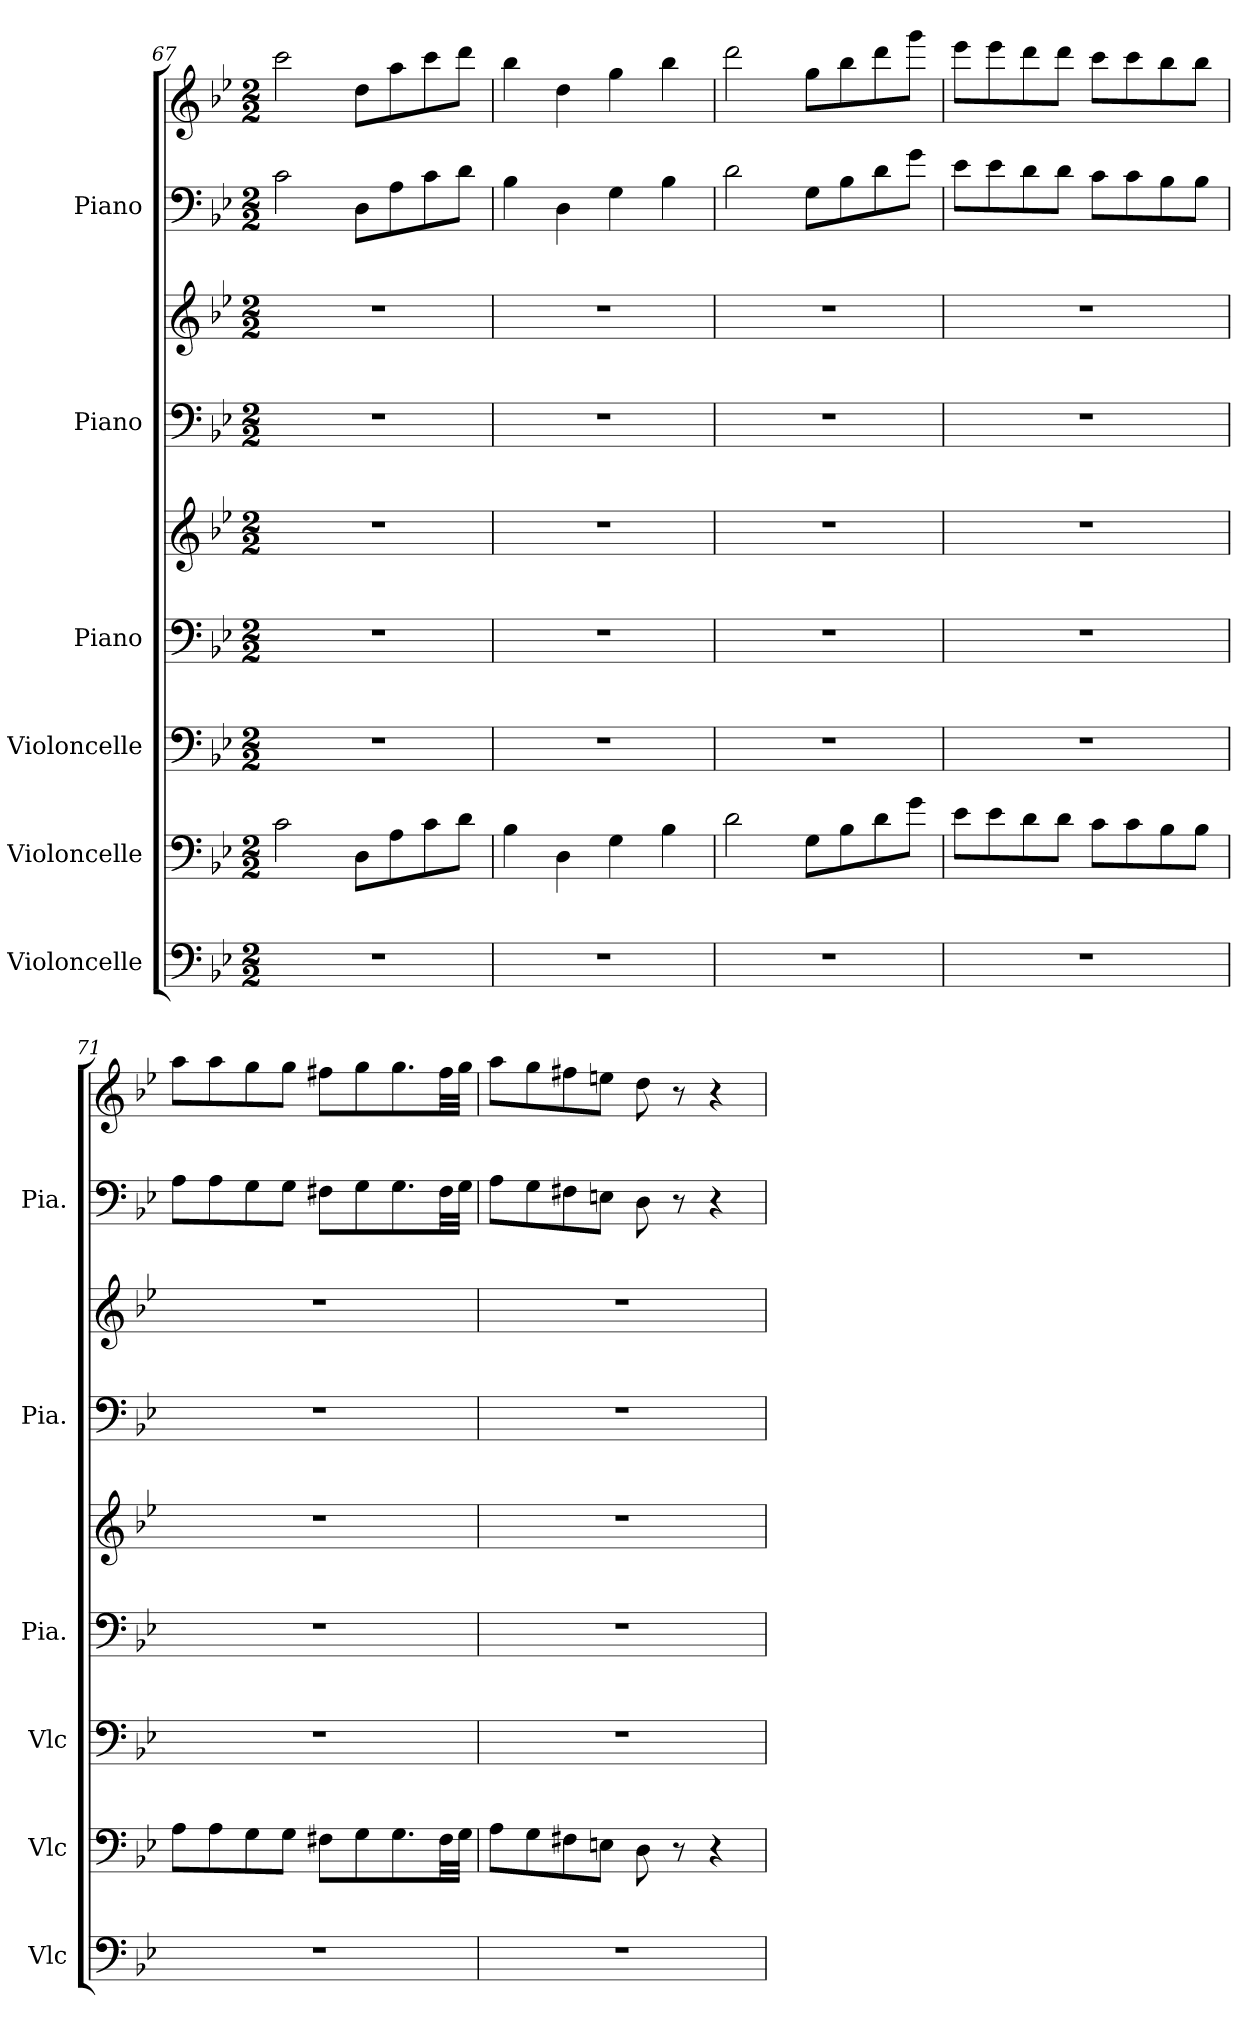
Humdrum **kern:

**kern	**kern	**kern	**kern	**kern	**kern	**kern	**kern	**kern
*part6	*part5	*part4	*part3	*part3	*part2	*part2	*part1	*part1
*staff9	*staff8	*staff7	*staff6	*staff5	*staff4	*staff3	*staff2	*staff1
*I"Violoncelle	*I"Violoncelle	*I"Violoncelle	*I"Piano	*	*I"Piano	*	*I"Piano	*
*I'Vlc	*I'Vlc	*I'Vlc	*I'Pia.	*	*I'Pia.	*	*I'Pia.	*
*clefF4	*clefF4	*clefF4	*clefF4	*clefG2	*clefF4	*clefG2	*clefF4	*clefG2
*k[b-e-]	*k[b-e-]	*k[b-e-]	*k[b-e-]	*k[b-e-]	*k[b-e-]	*k[b-e-]	*k[b-e-]	*k[b-e-]
*M2/2	*M2/2	*M2/2	*M2/2	*M2/2	*M2/2	*M2/2	*M2/2	*M2/2
=67	=67	=67	=67	=67	=67	=67	=67	=67
1r	2c\	1r	1r	1r	1r	1r	2c\	2ccc\
.	8D\L	.	.	.	.	.	8D\L	8dd\L
.	8A\	.	.	.	.	.	8A\	8aa\
.	8c\	.	.	.	.	.	8c\	8ccc\
.	8d\J	.	.	.	.	.	8d\J	8ddd\J
=68	=68	=68	=68	=68	=68	=68	=68	=68
1r	4B-\	1r	1r	1r	1r	1r	4B-\	4bb-\
.	4D\	.	.	.	.	.	4D\	4dd\
.	4G\	.	.	.	.	.	4G\	4gg\
.	4B-\	.	.	.	.	.	4B-\	4bb-\
=69	=69	=69	=69	=69	=69	=69	=69	=69
1r	2d\	1r	1r	1r	1r	1r	2d\	2ddd\
.	8G\L	.	.	.	.	.	8G\L	8gg\L
.	8B-\	.	.	.	.	.	8B-\	8bb-\
.	8d\	.	.	.	.	.	8d\	8ddd\
.	8g\J	.	.	.	.	.	8g\J	8ggg\J
!!LO:LB:g=z
=70	=70	=70	=70	=70	=70	=70	=70	=70
1r	8e-\L	1r	1r	1r	1r	1r	8e-\L	8eee-\L
.	8e-\	.	.	.	.	.	8e-\	8eee-\
.	8d\	.	.	.	.	.	8d\	8ddd\
.	8d\J	.	.	.	.	.	8d\J	8ddd\J
.	8c\L	.	.	.	.	.	8c\L	8ccc\L
.	8c\	.	.	.	.	.	8c\	8ccc\
.	8B-\	.	.	.	.	.	8B-\	8bb-\
.	8B-\J	.	.	.	.	.	8B-\J	8bb-\J
=71	=71	=71	=71	=71	=71	=71	=71	=71
1r	8A\L	1r	1r	1r	1r	1r	8A\L	8aa\L
.	8A\	.	.	.	.	.	8A\	8aa\
.	8G\	.	.	.	.	.	8G\	8gg\
.	8G\J	.	.	.	.	.	8G\J	8gg\J
.	8F#X\L	.	.	.	.	.	8F#X\L	8ff#X\L
.	8G\	.	.	.	.	.	8G\	8gg\
.	8.G\	.	.	.	.	.	8.G\	8.gg\
.	32F#\LL	.	.	.	.	.	32F#\LL	32ff#\LL
.	32G\JJJ	.	.	.	.	.	32G\JJJ	32gg\JJJ
=72	=72	=72	=72	=72	=72	=72	=72	=72
1r	8A\L	1r	1r	1r	1r	1r	8A\L	8aa\L
.	8G\	.	.	.	.	.	8G\	8gg\
.	8F#X\	.	.	.	.	.	8F#X\	8ff#X\
.	8En\J	.	.	.	.	.	8En\J	8een\J
.	8D\	.	.	.	.	.	8D\	8dd\
.	8r	.	.	.	.	.	8r	8r
.	4r	.	.	.	.	.	4r	4r
=	=	=	=	=	=	=	=	=
*-	*-	*-	*-	*-	*-	*-	*-	*-
